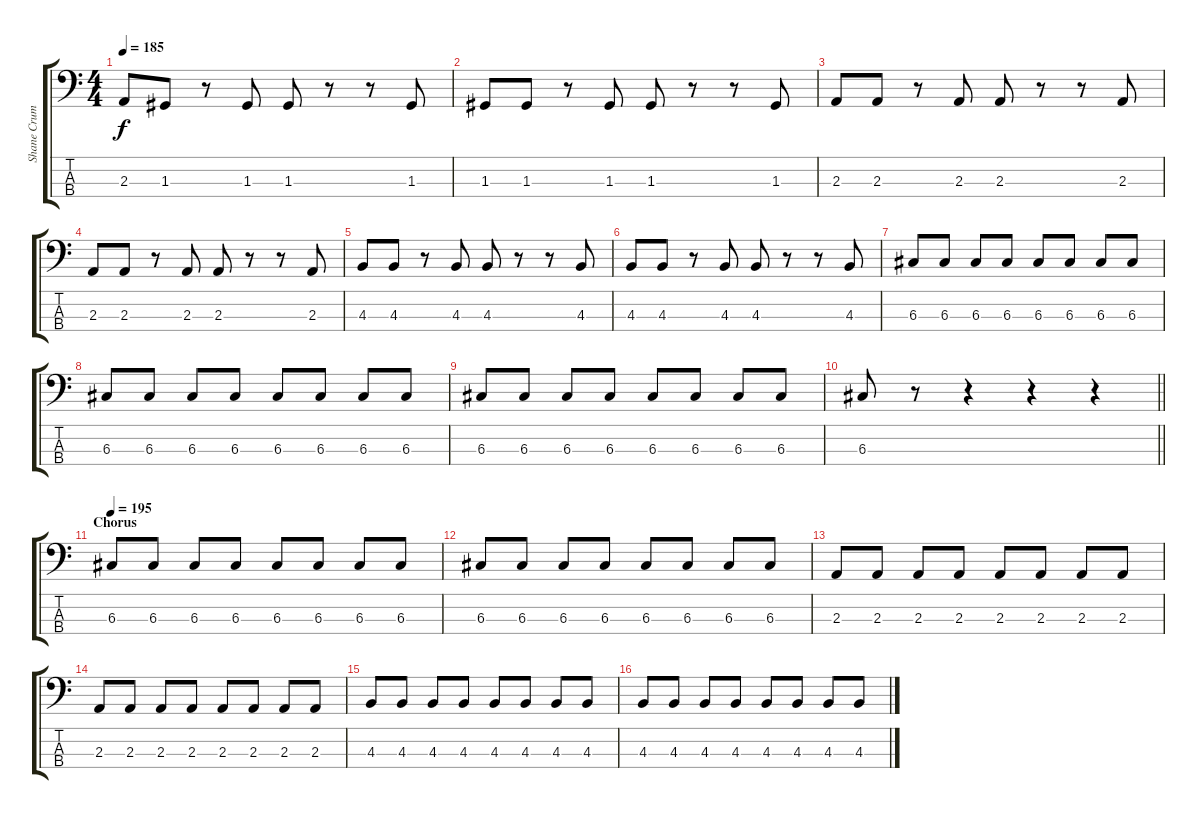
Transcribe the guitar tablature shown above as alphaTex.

\track ("Shane Crump - Bass" "Shane Crum") {instrument electricbassfinger}
\staff {score tabs}
\tuning (F2 C2 G1 C1) {hide}
\ts (4 4)
\tempo 185
\clef f4
\ks c
2.3.8{dy f} 1.3.8 r.8 1.3.8 1.3.8 r.8 r.8 1.3.8 |
1.3.8 1.3.8 r.8 1.3.8 1.3.8 r.8 r.8 1.3.8 |
2.3.8 2.3.8 r.8 2.3.8 2.3.8 r.8 r.8 2.3.8 |
2.3.8 2.3.8 r.8 2.3.8 2.3.8 r.8 r.8 2.3.8 |
4.3.8 4.3.8 r.8 4.3.8 4.3.8 r.8 r.8 4.3.8 |
4.3.8 4.3.8 r.8 4.3.8 4.3.8 r.8 r.8 4.3.8 |
6.3.8 6.3.8 6.3.8 6.3.8 6.3.8 6.3.8 6.3.8 6.3.8 |
6.3.8 6.3.8 6.3.8 6.3.8 6.3.8 6.3.8 6.3.8 6.3.8 |
6.3.8 6.3.8 6.3.8 6.3.8 6.3.8 6.3.8 6.3.8 6.3.8 |
\barLineRight lightlight
6.3.8 r.8 r.4 r.4 r.4 |
\section ("" "Chorus")
\tempo 195
6.3.8 6.3.8 6.3.8 6.3.8 6.3.8 6.3.8 6.3.8 6.3.8 |
6.3.8 6.3.8 6.3.8 6.3.8 6.3.8 6.3.8 6.3.8 6.3.8 |
2.3.8 2.3.8 2.3.8 2.3.8 2.3.8 2.3.8 2.3.8 2.3.8 |
2.3.8 2.3.8 2.3.8 2.3.8 2.3.8 2.3.8 2.3.8 2.3.8 |
4.3.8 4.3.8 4.3.8 4.3.8 4.3.8 4.3.8 4.3.8 4.3.8 |
4.3.8 4.3.8 4.3.8 4.3.8 4.3.8 4.3.8 4.3.8 4.3.8
